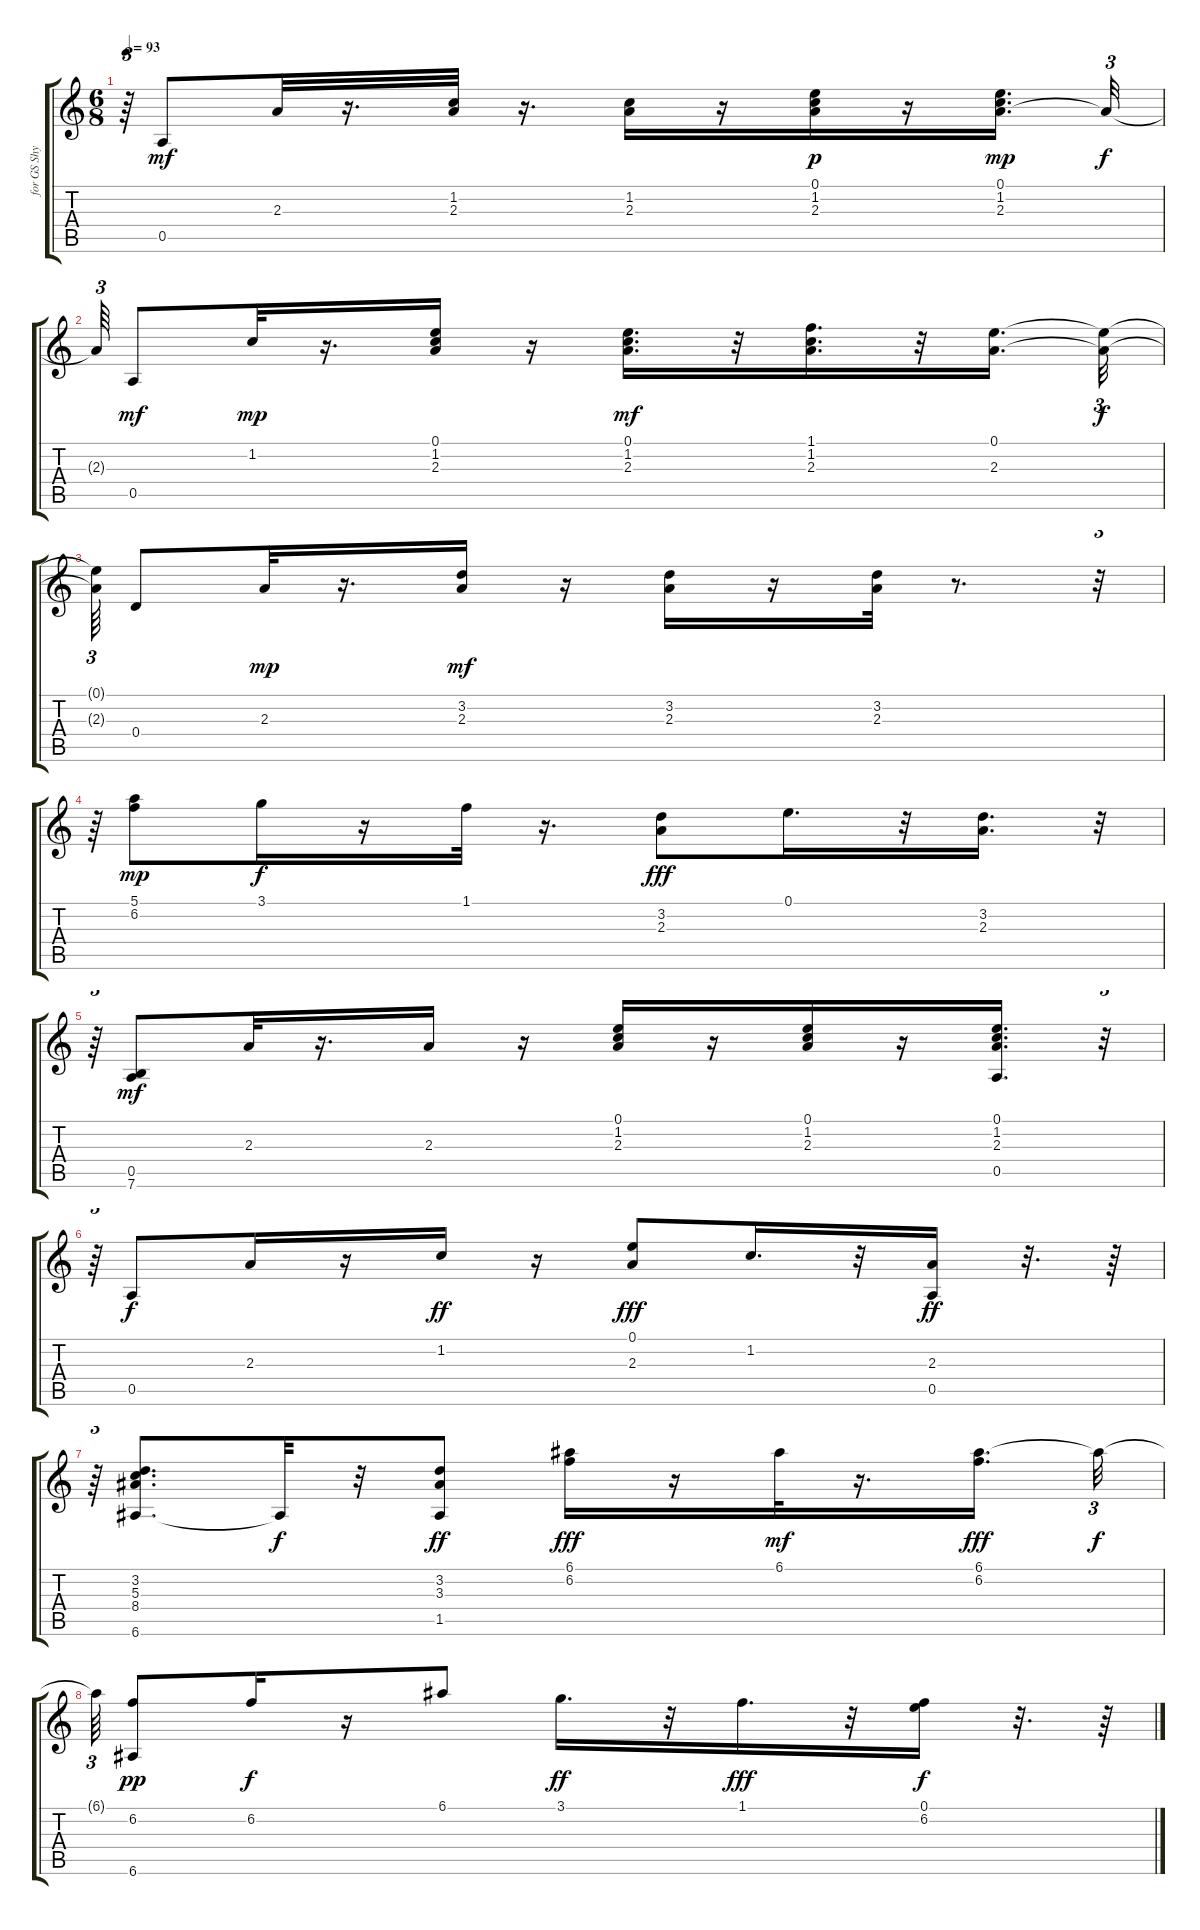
\track ("for GS Shynths)" "for GS Shy") {instrument acousticguitarsteel}
\staff {score tabs}
\tuning (E4 B3 G3 D3 A2 E2) {hide}
\ts (6 8)
\tempo 93
\clef g2
\ks c
r.64{tu (3 2) dy ff} 0.5.8{dy mf} 2.3.32 r.16{d} (1.2 2.3).32 r.16{d} (1.2 2.3).16 r.16 (0.1 1.2 2.3).16{dy p} r.16 (0.1 1.2 2.3).16{d dy mp} 2.3{t}.32{tu (3 2) dy f} |
2.3{t}.64{tu (3 2)} 0.5.8{dy mf} 1.2.32{dy mp} r.16{d} (0.1 1.2 2.3).16 r.16 (0.1 1.2 2.3).16{d dy mf} r.32 (1.1 1.2 2.3).16{d} r.32 (0.1 2.3).16{d} (0.1{t} 2.3{t}).32{tu (3 2) dy f} |
(0.1{t} 2.3{t}).64{tu (3 2)} 0.4.8 2.3.32{dy mp} r.16{d} (3.2 2.3).16{dy mf} r.16 (3.2 2.3).16 r.16 (3.2 2.3).32 r.8{d} r.32{tu (3 2)} |
r.64{tu (3 2)} (5.1 6.2).8{dy mp} 3.1.16{dy f} r.16 1.1.32 r.16{d} (3.2 2.3).8{dy fff} 0.1.16{d} r.32 (3.2 2.3).16{d} r.32{tu (3 2)} |
r.64{tu (3 2)} (0.5 7.6).8{dy mf} 2.3.32 r.16{d} 2.3.16 r.16 (0.1 1.2 2.3).16 r.16 (0.1 1.2 2.3).16 r.16 (0.1 1.2 2.3 0.5).16{d} r.32{tu (3 2)} |
r.64{tu (3 2)} 0.5.8{dy f} 2.3.16 r.16 1.2.16{dy ff} r.16 (0.1 2.3).8{dy fff} 1.2.16{d} r.32 (2.3 0.5).16{dy ff} r.32{d} r.64 |
r.64{tu (3 2)} (3.2 5.3 8.4 6.6).8{d} 6.6{t}.32{dy f} r.32 (3.2 3.3 1.5).8{dy ff} (6.1 6.2).16{dy fff} r.16 6.1.32{dy mf} r.16{d} (6.1 6.2).16{d dy fff} 6.1{t}.32{tu (3 2) dy f} |
6.1{t}.64{tu (3 2)} (6.2 6.6).8{dy pp} 6.2.16{dy f} r.16 6.1.8 3.1.16{d dy ff} r.32 1.1.16{d dy fff} r.32 (0.1 6.2).16{dy f} r.32{d} r.64
